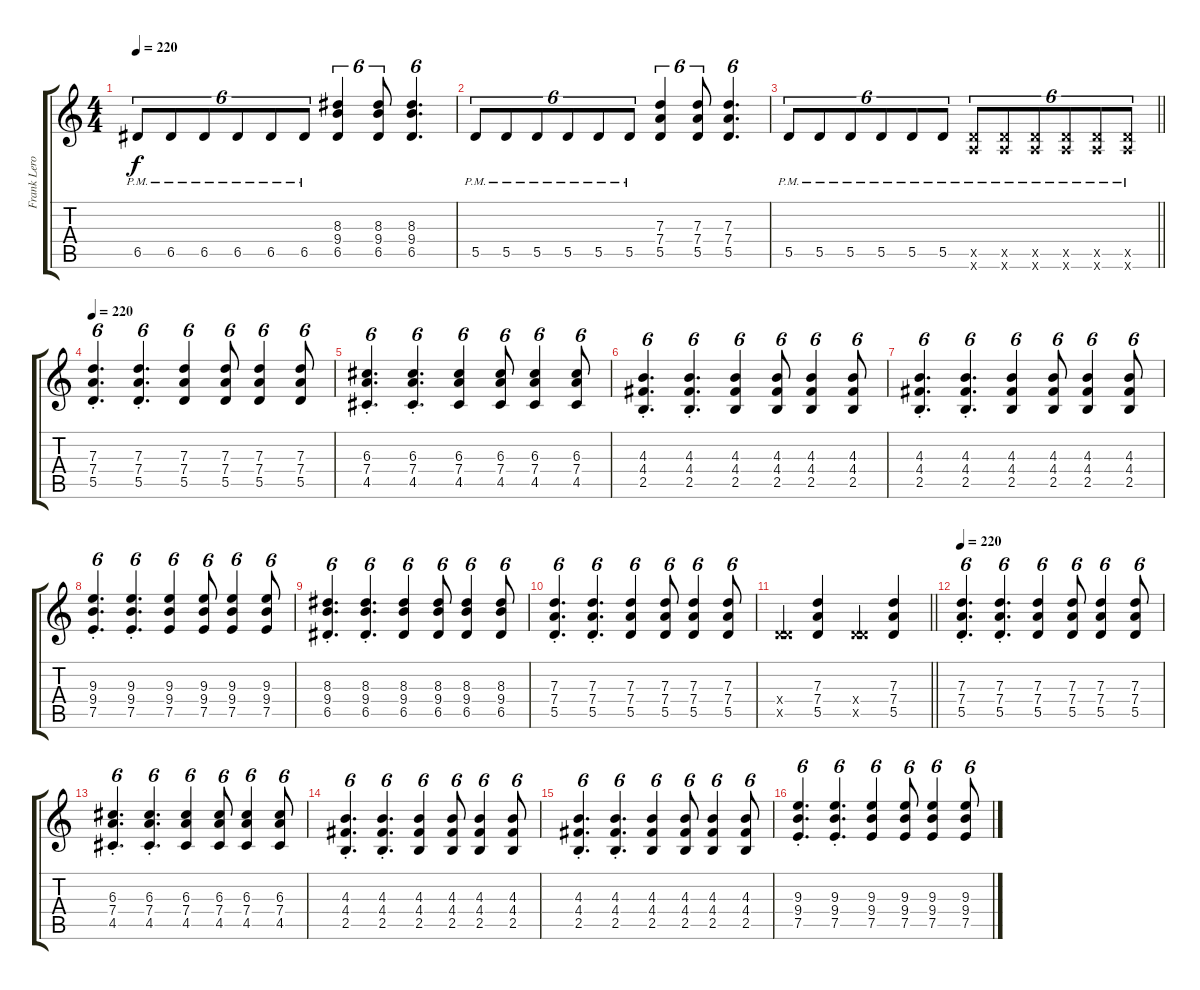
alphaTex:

\track ("Frank Lero" "Frank Lero") {instrument distortionguitar}
\staff {score tabs}
\tuning (E4 B3 G3 D3 A2 E2) {hide}
\ts (4 4)
\tempo 220
\clef g2
\ks c
6.5{pm}.8{tu (6 4) dy f} 6.5{pm}.8{tu (6 4)} 6.5{pm}.8{tu (6 4)} 6.5{pm}.8{tu (6 4)} 6.5{pm}.8{tu (6 4)} 6.5{pm}.8{tu (6 4)} (8.3 9.4 6.5).4{tu (6 4)} (8.3 9.4 6.5).8{tu (6 4)} (8.3 9.4 6.5).4{d tu (6 4)} |
5.5{pm}.8{tu (6 4)} 5.5{pm}.8{tu (6 4)} 5.5{pm}.8{tu (6 4)} 5.5{pm}.8{tu (6 4)} 5.5{pm}.8{tu (6 4)} 5.5{pm}.8{tu (6 4)} (7.3 7.4 5.5).4{tu (6 4)} (7.3 7.4 5.5).8{tu (6 4)} (7.3 7.4 5.5).4{d tu (6 4)} |
\barLineRight lightlight
5.5{pm}.8{tu (6 4)} 5.5{pm}.8{tu (6 4)} 5.5{pm}.8{tu (6 4)} 5.5{pm}.8{tu (6 4)} 5.5{pm}.8{tu (6 4)} 5.5{pm}.8{tu (6 4)} (5.5{pm x} 5.6{pm x}).8{tu (6 4)} (5.5{pm x} 5.6{pm x}).8{tu (6 4)} (5.5{pm x} 5.6{pm x}).8{tu (6 4)} (5.5{pm x} 5.6{pm x}).8{tu (6 4)} (5.5{pm x} 5.6{pm x}).8{tu (6 4)} (5.5{pm x} 5.6{pm x}).8{tu (6 4)} |
\tempo 220
(7.3{st} 7.4{st} 5.5{st}).4{d tu (6 4)} (7.3{st} 7.4{st} 5.5{st}).4{d tu (6 4)} (7.3 7.4 5.5).4{tu (6 4)} (7.3 7.4 5.5).8{tu (6 4)} (7.3 7.4 5.5).4{tu (6 4)} (7.3 7.4 5.5).8{tu (6 4)} |
(6.3{st} 7.4{st} 4.5{st}).4{d tu (6 4)} (6.3{st} 7.4{st} 4.5{st}).4{d tu (6 4)} (6.3 7.4 4.5).4{tu (6 4)} (6.3 7.4 4.5).8{tu (6 4)} (6.3 7.4 4.5).4{tu (6 4)} (6.3 7.4 4.5).8{tu (6 4)} |
(4.3{st} 4.4{st} 2.5{st}).4{d tu (6 4)} (4.3{st} 4.4{st} 2.5{st}).4{d tu (6 4)} (4.3 4.4 2.5).4{tu (6 4)} (4.3 4.4 2.5).8{tu (6 4)} (4.3 4.4 2.5).4{tu (6 4)} (4.3 4.4 2.5).8{tu (6 4)} |
(4.3{st} 4.4{st} 2.5{st}).4{d tu (6 4)} (4.3{st} 4.4{st} 2.5{st}).4{d tu (6 4)} (4.3 4.4 2.5).4{tu (6 4)} (4.3 4.4 2.5).8{tu (6 4)} (4.3 4.4 2.5).4{tu (6 4)} (4.3 4.4 2.5).8{tu (6 4)} |
(9.3{st} 9.4{st} 7.5{st}).4{d tu (6 4)} (9.3{st} 9.4{st} 7.5{st}).4{d tu (6 4)} (9.3 9.4 7.5).4{tu (6 4)} (9.3 9.4 7.5).8{tu (6 4)} (9.3 9.4 7.5).4{tu (6 4)} (9.3 9.4 7.5).8{tu (6 4)} |
(8.3{st} 9.4{st} 6.5{st}).4{d tu (6 4)} (8.3{st} 9.4{st} 6.5{st}).4{d tu (6 4)} (8.3 9.4 6.5).4{tu (6 4)} (8.3 9.4 6.5).8{tu (6 4)} (8.3 9.4 6.5).4{tu (6 4)} (8.3 9.4 6.5).8{tu (6 4)} |
(7.3{st} 7.4{st} 5.5{st}).4{d tu (6 4)} (7.3{st} 7.4{st} 5.5{st}).4{d tu (6 4)} (7.3 7.4 5.5).4{tu (6 4)} (7.3 7.4 5.5).8{tu (6 4)} (7.3 7.4 5.5).4{tu (6 4)} (7.3 7.4 5.5).8{tu (6 4)} |
\barLineRight lightlight
(0.4{x} 5.5{x}).4 (7.3 7.4 5.5).4 (0.4{x} 5.5{x}).4 (7.3 7.4 5.5).4 |
\tempo 220
(7.3{st} 7.4{st} 5.5{st}).4{d tu (6 4)} (7.3{st} 7.4{st} 5.5{st}).4{d tu (6 4)} (7.3 7.4 5.5).4{tu (6 4)} (7.3 7.4 5.5).8{tu (6 4)} (7.3 7.4 5.5).4{tu (6 4)} (7.3 7.4 5.5).8{tu (6 4)} |
(6.3{st} 7.4{st} 4.5{st}).4{d tu (6 4)} (6.3{st} 7.4{st} 4.5{st}).4{d tu (6 4)} (6.3 7.4 4.5).4{tu (6 4)} (6.3 7.4 4.5).8{tu (6 4)} (6.3 7.4 4.5).4{tu (6 4)} (6.3 7.4 4.5).8{tu (6 4)} |
(4.3{st} 4.4{st} 2.5{st}).4{d tu (6 4)} (4.3{st} 4.4{st} 2.5{st}).4{d tu (6 4)} (4.3 4.4 2.5).4{tu (6 4)} (4.3 4.4 2.5).8{tu (6 4)} (4.3 4.4 2.5).4{tu (6 4)} (4.3 4.4 2.5).8{tu (6 4)} |
(4.3{st} 4.4{st} 2.5{st}).4{d tu (6 4)} (4.3{st} 4.4{st} 2.5{st}).4{d tu (6 4)} (4.3 4.4 2.5).4{tu (6 4)} (4.3 4.4 2.5).8{tu (6 4)} (4.3 4.4 2.5).4{tu (6 4)} (4.3 4.4 2.5).8{tu (6 4)} |
(9.3{st} 9.4{st} 7.5{st}).4{d tu (6 4)} (9.3{st} 9.4{st} 7.5{st}).4{d tu (6 4)} (9.3 9.4 7.5).4{tu (6 4)} (9.3 9.4 7.5).8{tu (6 4)} (9.3 9.4 7.5).4{tu (6 4)} (9.3 9.4 7.5).8{tu (6 4)}
